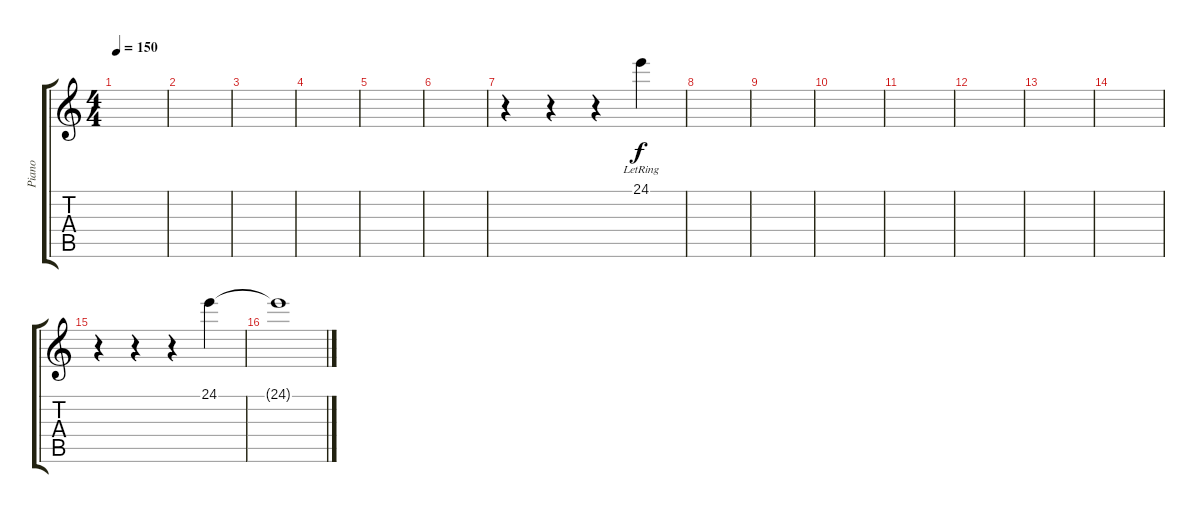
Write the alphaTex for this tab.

\track ("Piano" "Piano") {instrument acousticgrandpiano}
\staff {score tabs}
\tuning (E4 B3 G3 D3 A2 E2) {hide}
\ts (4 4)
\tempo 150
\clef g2
\ks c
|
|
|
|
|
|
r.4 r.4 r.4 24.1{lr}.4 |
|
|
|
|
|
|
|
r.4 r.4 r.4 24.1.4 |
24.1{t}.1
